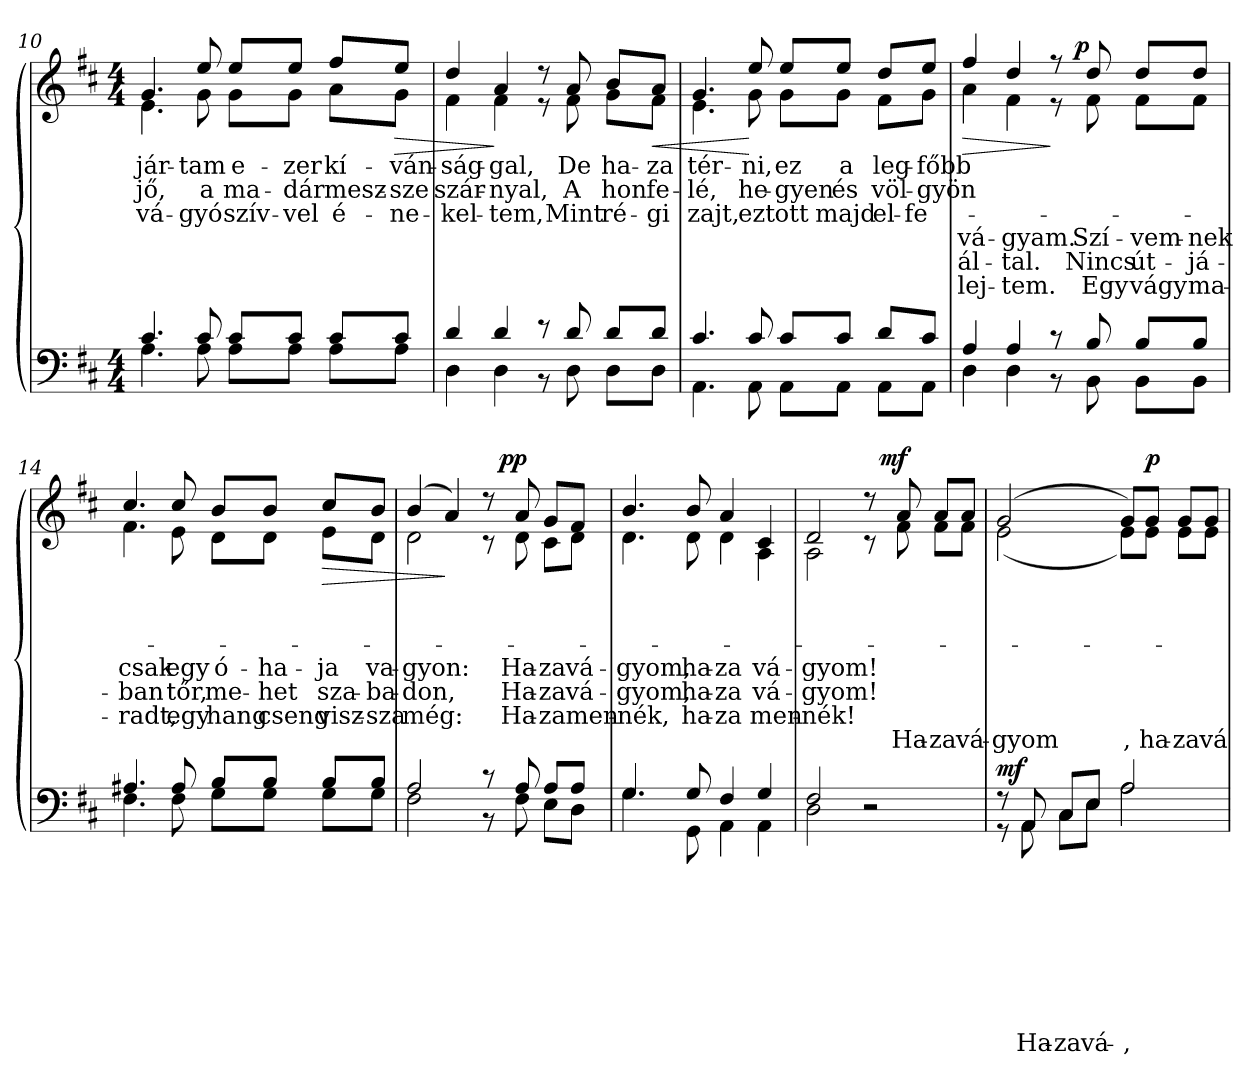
**kern	**text	**text	**text	**text	**text	**text	**text	**text	**dynam	**kern	**text	**text	**text	**text	**text	**text	**text	**dynam
*part2	*part2	*part2	*part2	*part2	*part2	*part2	*part2	*part2	*part2	*part1	*part1	*part1	*part1	*part1	*part1	*part1	*part1	*part1
*staff2	*staff2	*staff2	*staff2	*staff2	*staff2	*staff2	*staff2	*staff2	*staff2	*staff1	*staff1	*staff1	*staff1	*staff1	*staff1	*staff1	*staff1	*staff1
!!LO:LB:g=z
*clefF4	*	*	*	*	*	*	*	*	*	*clefG2	*	*	*	*	*	*	*	*
*k[f#c#]	*	*	*	*	*	*	*	*	*	*k[f#c#]	*	*	*	*	*	*	*	*
*b:	*	*	*	*	*	*	*	*	*	*b:	*	*	*	*	*	*	*	*
*M4/4	*	*	*	*	*	*	*	*	*	*M4/4	*	*	*	*	*	*	*	*
=10	=10	=10	=10	=10	=10	=10	=10	=10	=10	=10	=10	=10	=10	=10	=10	=10	=10	=10
*^	*	*	*	*	*	*	*	*	*	*	*	*	*	*	*	*	*	*
!	!	!	!	!	!	!	!	!	!	!	!	!LO:LY:b	!LO:LY:b	!LO:LY:b	!	!	!	!	!
*	*	*	*	*	*	*	*	*	*	*	*^	*	*	*	*	*	*	*	*
4.c#/	4.A\	.	.	.	.	.	.	.	.	.	4.g/	4.e\	jár-	jő,	vá-	.	.	.	.	.
!	!	!	!	!	!	!	!	!	!	!	!	!	!LO:LY:b	!LO:LY:b	!LO:LY:b	!	!	!	!	!
8c#/	8A\	.	.	.	.	.	.	.	.	.	8ee/	8g\	-tam	a	-gyó	.	.	.	.	.
!	!	!	!	!	!	!	!	!	!	!	!	!	!LO:LY:b	!LO:LY:b	!LO:LY:b	!	!	!	!	!
8c#/L	8A\L	.	.	.	.	.	.	.	.	.	8ee/L	8g\L	e-	ma-	szív-	.	.	.	.	.
!	!	!	!	!	!	!	!	!	!	!	!	!	!LO:LY:b	!LO:LY:b	!LO:LY:b	!	!	!	!	!
8c#/J	8A\J	.	.	.	.	.	.	.	.	.	8ee/J	8g\J	-zer	-dár	-vel	.	.	.	.	.
!	!	!	!	!	!	!	!	!	!	!	!	!	!LO:LY:b	!LO:LY:b	!LO:LY:b	!	!	!	!	!
8c#/L	8A\L	.	.	.	.	.	.	.	.	.	8ff#/L	8a\L	kí-	mesz-	é-	.	.	.	.	.
!	!	!	!	!	!	!	!	!	!	!	!	!	!LO:LY:b	!LO:LY:b	!LO:LY:b	!	!	!	!	!LO:HP:b
8c#/J	8A\J	.	.	.	.	.	.	.	.	.	8ee/J	8g\J	-ván-	-sze	-ne-	.	.	.	.	>
=11	=11	=11	=11	=11	=11	=11	=11	=11	=11	=11	=11	=11	=11	=11	=11	=11	=11	=11	=11	=11
!	!	!	!	!	!	!	!	!	!	!	!	!	!LO:LY:b	!LO:LY:b	!LO:LY:b	!	!	!	!	!
4d/	4D\	.	.	.	.	.	.	.	.	.	4dd/	4f#\	-ság-	szár-	-kel-	.	.	.	.	.
!	!	!	!	!	!	!	!	!	!	!	!	!	!LO:LY:b	!LO:LY:b	!LO:LY:b	!	!	!	!	!
4d/	4D\	.	.	.	.	.	.	.	.	.	4a/	4f#\	-gal,	-nyal,	-tem,	.	.	.	.	]
8r	8r	.	.	.	.	.	.	.	.	.	8r	8r	.	.	.	.	.	.	.	.
!	!	!	!	!	!	!	!	!	!	!	!	!	!LO:LY:b	!LO:LY:b	!LO:LY:b	!	!	!	!	!
8d/	8D\	.	.	.	.	.	.	.	.	.	8a/	8f#\	De	A	Mint	.	.	.	.	.
!	!	!	!	!	!	!	!	!	!	!	!	!	!LO:LY:b	!LO:LY:b	!LO:LY:b	!	!	!	!	!
8d/L	8D\L	.	.	.	.	.	.	.	.	.	8b/L	8g\L	ha-	hon	ré-	.	.	.	.	.
!	!	!	!	!	!	!	!	!	!	!	!	!	!LO:LY:b	!LO:LY:b	!LO:LY:b	!	!	!	!	!LO:HP:b
8d/J	8D\J	.	.	.	.	.	.	.	.	.	8a/J	8f#\J	-za	fe-	-gi	.	.	.	.	<
=12	=12	=12	=12	=12	=12	=12	=12	=12	=12	=12	=12	=12	=12	=12	=12	=12	=12	=12	=12	=12
!	!	!	!	!	!	!	!	!	!	!	!	!	!LO:LY:b	!LO:LY:b	!LO:LY:b	!	!	!	!	!
4.c#/	4.AA\	.	.	.	.	.	.	.	.	.	4.g/	4.e\	tér-	-lé,	zajt,	.	.	.	.	.
!	!	!	!	!	!	!	!	!	!	!	!	!	!LO:LY:b	!LO:LY:b	!LO:LY:b	!	!	!	!	!
8c#/	8AA\	.	.	.	.	.	.	.	.	.	8ee/	8g\	-ni,	he-	ezt	.	.	.	.	[
!	!	!	!	!	!	!	!	!	!	!	!	!	!LO:LY:b	!LO:LY:b	!LO:LY:b	!	!	!	!	!
8c#/L	8AA\L	.	.	.	.	.	.	.	.	.	8ee/L	8g\L	ez	-gyen	ott	.	.	.	.	.
!	!	!	!	!	!	!	!	!	!	!	!	!	!LO:LY:b	!LO:LY:b	!LO:LY:b	!	!	!	!	!
8c#/J	8AA\J	.	.	.	.	.	.	.	.	.	8ee/J	8g\J	a	és	majd	.	.	.	.	.
!	!	!	!	!	!	!	!	!	!	!	!	!	!LO:LY:b	!LO:LY:b	!LO:LY:b	!	!	!	!	!
8d/L	8AA\L	.	.	.	.	.	.	.	.	.	8dd/L	8f#\L	leg-	völ-	el-	.	.	.	.	.
!	!	!	!	!	!	!	!	!	!	!	!	!	!LO:LY:b	!LO:LY:b	!LO:LY:b	!	!	!	!	!
8c#/J	8AA\J	.	.	.	.	.	.	.	.	.	8ee/J	8g\J	-főbb	-gyön	-fe-	.	.	.	.	.
*	*	*	*	*	*	*	*	*	*	*	*v	*v	*	*	*	*	*	*	*	*
!!LO:LB:g=z
=13	=13	=13	=13	=13	=13	=13	=13	=13	=13	=13	=13	=13	=13	=13	=13	=13	=13	=13	=13
*	*	*	*	*	*	*	*	*	*	*	*^	*	*	*	*	*	*	*	*
!	!	!	!	!	!	!	!	!	!	!	!	!	!	!	!	!LO:LY:b	!LO:LY:b	!LO:LY:b	!	!LO:HP:b
*	*	*	*	*	*	*	*	*	*	*	*	*^	*	*	*	*	*	*	*	*
4A/	4D\	.	.	.	.	.	.	.	.	.	4ff#/	4a\	2ryy	.	.	.	vá-	ál-	lej-	.	>
!	!	!	!	!	!	!	!	!	!	!	!	!	!	!	!	!	!LO:LY:b	!LO:LY:b	!LO:LY:b	!	!
4A/	4D\	.	.	.	.	.	.	.	.	.	4dd/	4f#\	.	.	.	.	-gyam.	-tal.	-tem.	.	.
8r	8r	.	.	.	.	.	.	.	.	.	8r	8r	16.ryy	.	.	.	.	.	.	.	]
!	!	!	!	!	!	!	!	!	!	!	!	!	!	!	!	!	!	!	!	!	!LO:DY:a
.	.	.	.	.	.	.	.	.	.	.	.	.	4ryy	.	.	.	.	.	.	.	p
!	!	!	!	!	!	!	!	!	!	!	!	!	!	!	!	!	!LO:LY:b	!LO:LY:b	!LO:LY:b	!	!
8B/	8BB\	.	.	.	.	.	.	.	.	.	8dd/	8f#\	.	.	.	.	Szí-	Nincs	Egy	.	.
!	!	!	!	!	!	!	!	!	!	!	!	!	!	!	!	!	!LO:LY:b	!LO:LY:b	!LO:LY:b	!	!
8B/L	8BB\L	.	.	.	.	.	.	.	.	.	8dd/L	8f#\L	.	.	.	.	-vem-	út-	vágy	.	.
.	.	.	.	.	.	.	.	.	.	.	.	.	8ryy	.	.	.	.	.	.	.	.
!	!	!	!	!	!	!	!	!	!	!	!	!	!	!	!	!	!LO:LY:b	!LO:LY:b	!LO:LY:b	!	!
8B/J	8BB\J	.	.	.	.	.	.	.	.	.	8dd/J	8f#\J	.	.	.	.	-nek	-já-	ma-	.	.
.	.	.	.	.	.	.	.	.	.	.	.	.	32ryy	.	.	.	.	.	.	.	.
*	*	*	*	*	*	*	*	*	*	*	*v	*v	*v	*	*	*	*	*	*	*	*
=14	=14	=14	=14	=14	=14	=14	=14	=14	=14	=14	=14	=14	=14	=14	=14	=14	=14	=14	=14
*	*	*	*	*	*	*	*	*	*	*	*^	*	*	*	*	*	*	*	*
*	*	*	*	*	*	*	*	*	*	*	*	*^	*	*	*	*	*	*	*	*
!	!	!	!	!	!	!	!	!	!	!	!	!	!	!	!	!	!LO:LY:b	!LO:LY:b	!LO:LY:b	!	!
*	*	*	*	*	*	*	*	*	*	*	*	*v	*v	*	*	*	*	*	*	*	*
4.A#X/	4.F#\	.	.	.	.	.	.	.	.	.	4.cc#/	4.f#\	.	.	.	csak	-ban	-radt,	.	.
!	!	!	!	!	!	!	!	!	!	!	!	!	!	!	!	!LO:LY:b	!LO:LY:b	!LO:LY:b	!	!
8A#/	8F#\	.	.	.	.	.	.	.	.	.	8cc#/	8e\	.	.	.	egy	tőr,	egy	.	.
!	!	!	!	!	!	!	!	!	!	!	!	!	!	!	!	!LO:LY:b	!LO:LY:b	!LO:LY:b	!	!
8B/L	8G\L	.	.	.	.	.	.	.	.	.	8b/L	8d\L	.	.	.	ó-	me-	hang	.	.
!	!	!	!	!	!	!	!	!	!	!	!	!	!	!	!	!LO:LY:b	!LO:LY:b	!LO:LY:b	!	!
8B/J	8G\J	.	.	.	.	.	.	.	.	.	8b/J	8d\J	.	.	.	-ha-	-het	cseng	.	.
!	!	!	!	!	!	!	!	!	!	!	!	!	!	!	!	!LO:LY:b	!LO:LY:b	!LO:LY:b	!	!LO:HP:b
8B/L	8G\L	.	.	.	.	.	.	.	.	.	8cc#/L	8e\L	.	.	.	-ja	sza-	visz-	.	>
!	!	!	!	!	!	!	!	!	!	!	!	!	!	!	!	!LO:LY:b	!LO:LY:b	!LO:LY:b	!	!
8B/J	8G\J	.	.	.	.	.	.	.	.	.	8b/J	8d\J	.	.	.	va-	-ba-	-sza	.	.
*	*	*	*	*	*	*	*	*	*	*	*v	*v	*	*	*	*	*	*	*	*
=15	=15	=15	=15	=15	=15	=15	=15	=15	=15	=15	=15	=15	=15	=15	=15	=15	=15	=15	=15
*	*	*	*	*	*	*	*	*	*	*	*^	*	*	*	*	*	*	*	*
!	!	!	!	!	!	!	!	!	!	!	!	!	!	!	!	!LO:LY:b	!LO:LY:b	!LO:LY:b	!	!
*	*	*	*	*	*	*	*	*	*	*	*	*^	*	*	*	*	*	*	*	*
2A/	2F#\	.	.	.	.	.	.	.	.	.	(>4b/	2d\	2ryy	.	.	.	-gyon:	-don,	még:	.	.
.	.	.	.	.	.	.	.	.	.	.	4a/)	.	.	.	.	.	.	.	.	.	]
8r	8r	.	.	.	.	.	.	.	.	.	8r	8r	16ryy	.	.	.	.	.	.	.	.
!	!	!	!	!	!	!	!	!	!	!	!	!	!	!	!	!	!	!	!	!	!LO:DY:a
.	.	.	.	.	.	.	.	.	.	.	.	.	4..ryy	.	.	.	.	.	.	.	pp
!	!	!	!	!	!	!	!	!	!	!	!	!	!	!	!	!	!LO:LY:b	!LO:LY:b	!LO:LY:b	!	!
8A/	8F#\	.	.	.	.	.	.	.	.	.	8a/	8d\	.	.	.	.	Ha-	Ha-	Ha-	.	.
!	!	!	!	!	!	!	!	!	!	!	!	!	!	!	!	!	!LO:LY:b	!LO:LY:b	!LO:LY:b	!	!
8A/L	8E\L	.	.	.	.	.	.	.	.	.	8g/L	8c#\L	.	.	.	.	-za	-za	-za	.	.
!	!	!	!	!	!	!	!	!	!	!	!	!	!	!	!	!	!LO:LY:b	!LO:LY:b	!LO:LY:b	!	!
8A/J	8D\J	.	.	.	.	.	.	.	.	.	8f#/J	8d\J	.	.	.	.	vá-	vá-	men-	.	.
*	*	*	*	*	*	*	*	*	*	*	*v	*v	*v	*	*	*	*	*	*	*	*
!!LO:PB:g=z
=16	=16	=16	=16	=16	=16	=16	=16	=16	=16	=16	=16	=16	=16	=16	=16	=16	=16	=16	=16
*	*	*	*	*	*	*	*	*	*	*	*^	*	*	*	*	*	*	*	*
*	*	*	*	*	*	*	*	*	*	*	*	*^	*	*	*	*	*	*	*	*
!	!	!	!	!	!	!	!	!	!	!	!	!	!	!	!	!	!LO:LY:b	!LO:LY:b	!LO:LY:b	!	!
*	*	*	*	*	*	*	*	*	*	*	*	*v	*v	*	*	*	*	*	*	*	*
4.G/	4.G\	.	.	.	.	.	.	.	.	.	4.b/	4.d\	.	.	.	-gyom,	-gyom,	-nék,	.	.
!	!	!	!	!	!	!	!	!	!	!	!	!	!	!	!	!LO:LY:b	!LO:LY:b	!LO:LY:b	!	!
8G/	8GG\	.	.	.	.	.	.	.	.	.	8b/	8d\	.	.	.	ha-	ha-	ha-	.	.
!	!	!	!	!	!	!	!	!	!	!	!	!	!	!	!	!LO:LY:b	!LO:LY:b	!LO:LY:b	!	!
4F#/	4AA\	.	.	.	.	.	.	.	.	.	4a/	4d\	.	.	.	-za	-za	-za	.	.
!	!	!	!	!	!	!	!	!	!	!	!	!	!	!	!	!LO:LY:b	!LO:LY:b	!LO:LY:b	!	!
4G/	4AA\	.	.	.	.	.	.	.	.	.	4c#/	4A\	.	.	.	vá-	vá-	men-	.	.
*	*	*	*	*	*	*	*	*	*	*	*v	*v	*	*	*	*	*	*	*	*
=17	=17	=17	=17	=17	=17	=17	=17	=17	=17	=17	=17	=17	=17	=17	=17	=17	=17	=17	=17
*	*	*	*	*	*	*	*	*	*	*	*^	*	*	*	*	*	*	*	*
!	!	!	!	!	!	!	!	!	!	!	!	!	!	!	!	!LO:LY:b	!LO:LY:b	!LO:LY:b	!	!
*	*	*	*	*	*	*	*	*	*	*	*	*^	*	*	*	*	*	*	*	*
2F#/	2D\	.	.	.	.	.	.	.	.	.	2d/	2A\	2ryy	.	.	.	-gyom!	-gyom!	-nék!	.	.
2ryy	2r	.	.	.	.	.	.	.	.	.	8r	8r	16ryy	.	.	.	.	.	.	.	.
!	!	!	!	!	!	!	!	!	!	!	!	!	!	!	!	!	!	!	!	!	!LO:DY:a
.	.	.	.	.	.	.	.	.	.	.	.	.	4..ryy	.	.	.	.	.	.	.	mf
!	!	!	!	!	!	!	!	!	!	!	!	!	!	!	!	!	!	!	!	!LO:LY:b	!
.	.	.	.	.	.	.	.	.	.	.	8a/	8f#\	.	.	.	.	.	.	.	Ha-	.
!	!	!	!	!	!	!	!	!	!	!	!	!	!	!	!	!	!	!	!	!LO:LY:b	!
.	.	.	.	.	.	.	.	.	.	.	8a/L	8f#\L	.	.	.	.	.	.	.	-za	.
!	!	!	!	!	!	!	!	!	!	!	!	!	!	!	!	!	!	!	!	!LO:LY:b	!
.	.	.	.	.	.	.	.	.	.	.	8a/J	8f#\J	.	.	.	.	.	.	.	vá-	.
*	*	*	*	*	*	*	*	*	*	*	*v	*v	*v	*	*	*	*	*	*	*	*
=18	=18	=18	=18	=18	=18	=18	=18	=18	=18	=18	=18	=18	=18	=18	=18	=18	=18	=18	=18
*	*	*	*	*	*	*	*	*	*	*	*^	*	*	*	*	*	*	*	*
*	*	*	*	*	*	*	*	*	*	*	*	*^	*	*	*	*	*	*	*	*
!	!	!	!	!	!	!	!	!	!	!LO:DY:a	!	!	!	!	!	!	!	!	!	!LO:LY:b	!
*	*	*	*	*	*	*	*	*	*	*	*	*v	*v	*	*	*	*	*	*	*	*
8r	8r	.	.	.	.	.	.	.	.	mf	(2g/	(<2e\	.	.	.	.	.	.	-gyom	.
!	!	!	!	!	!	!	!	!	!LO:LY:a	!	!	!	!	!	!	!	!	!	!	!
8AA/	8AA\	.	.	.	.	.	.	.	Ha-	.	.	.	.	.	.	.	.	.	.	.
!	!	!	!	!	!	!	!	!	!LO:LY:a	!	!	!	!	!	!	!	!	!	!	!
8C#/L	8C#\L	.	.	.	.	.	.	.	-za	.	.	.	.	.	.	.	.	.	.	.
!	!	!	!	!	!	!	!	!	!LO:LY:a	!	!	!	!	!	!	!	!	!	!	!
8E/J	8E\J	.	.	.	.	.	.	.	vá-	.	.	.	.	.	.	.	.	.	.	.
!	!	!	!	!	!	!	!	!	!LO:LY:a	!	!	!	!	!	!	!	!	!	!	!
!	!	!	!	!	!	!	!	!	!	!	!	!	!	!	!	!	!	!	!LO:LY:b	!
2A/	2A\	.	.	.	.	.	.	.	,	.	8g/L)	8e\L)	.	.	.	.	.	.	,	.
!	!	!	!	!	!	!	!	!	!	!	!	!	!	!	!	!	!	!	!LO:LY:b	!LO:DY:a
.	.	.	.	.	.	.	.	.	.	.	8g/J	8e\J	.	.	.	.	.	.	ha-	p
!	!	!	!	!	!	!	!	!	!	!	!	!	!	!	!	!	!	!	!LO:LY:b	!
.	.	.	.	.	.	.	.	.	.	.	8g/L	8e\L	.	.	.	.	.	.	-za	.
!	!	!	!	!	!	!	!	!	!	!	!	!	!	!	!	!	!	!	!LO:LY:b	!
.	.	.	.	.	.	.	.	.	.	.	8g/J	8e\J	.	.	.	.	.	.	vá-	.
*v	*v	*	*	*	*	*	*	*	*	*	*	*	*	*	*	*	*	*	*	*
*	*	*	*	*	*	*	*	*	*	*v	*v	*	*	*	*	*	*	*	*
=	=	=	=	=	=	=	=	=	=	=	=	=	=	=	=	=	=	=
*-	*-	*-	*-	*-	*-	*-	*-	*-	*-	*-	*-	*-	*-	*-	*-	*-	*-	*-
